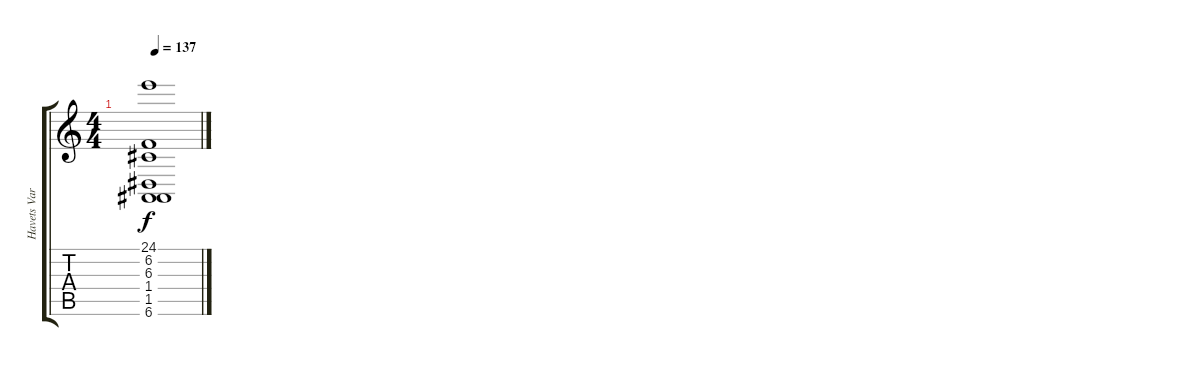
\track ("Havets Vargar" "Havets Var") {instrument seashore}
\staff {score tabs}
\tuning (E4 B3 G3 D3 A2 E2) {hide}
\ts (4 4)
\tempo 137
\clef g2
\ks c
(24.1 6.2{t} 6.3{t} 1.4 1.5 6.6).1{dy f}
